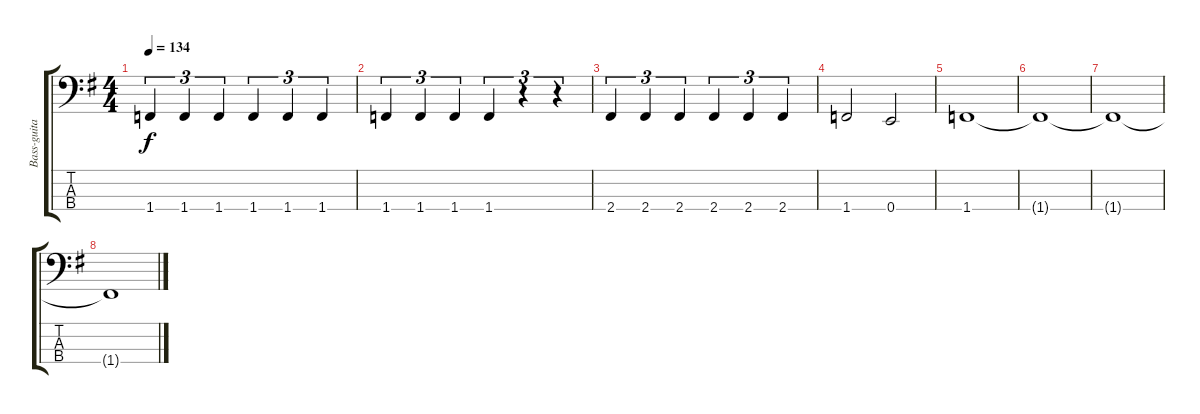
\track ("Bass-guitar - Snowy Shaw" "Bass-guita") {instrument electricbasspick}
\staff {score tabs}
\tuning (G2 D2 A1 E1) {hide}
\ts (4 4)
\tempo 134
\clef f4
\ks g
1.4.4{tu (3 2) dy f} 1.4.4{tu (3 2)} 1.4.4{tu (3 2)} 1.4.4{tu (3 2)} 1.4.4{tu (3 2)} 1.4.4{tu (3 2)} |
1.4.4{tu (3 2)} 1.4.4{tu (3 2)} 1.4.4{tu (3 2)} 1.4.4{tu (3 2)} r.4{tu (3 2)} r.4{tu (3 2)} |
2.4.4{tu (3 2)} 2.4.4{tu (3 2)} 2.4.4{tu (3 2)} 2.4.4{tu (3 2)} 2.4.4{tu (3 2)} 2.4.4{tu (3 2)} |
1.4.2 0.4.2 |
1.4.1 |
1.4{t}.1 |
1.4{t}.1 |
1.4{t}.1
